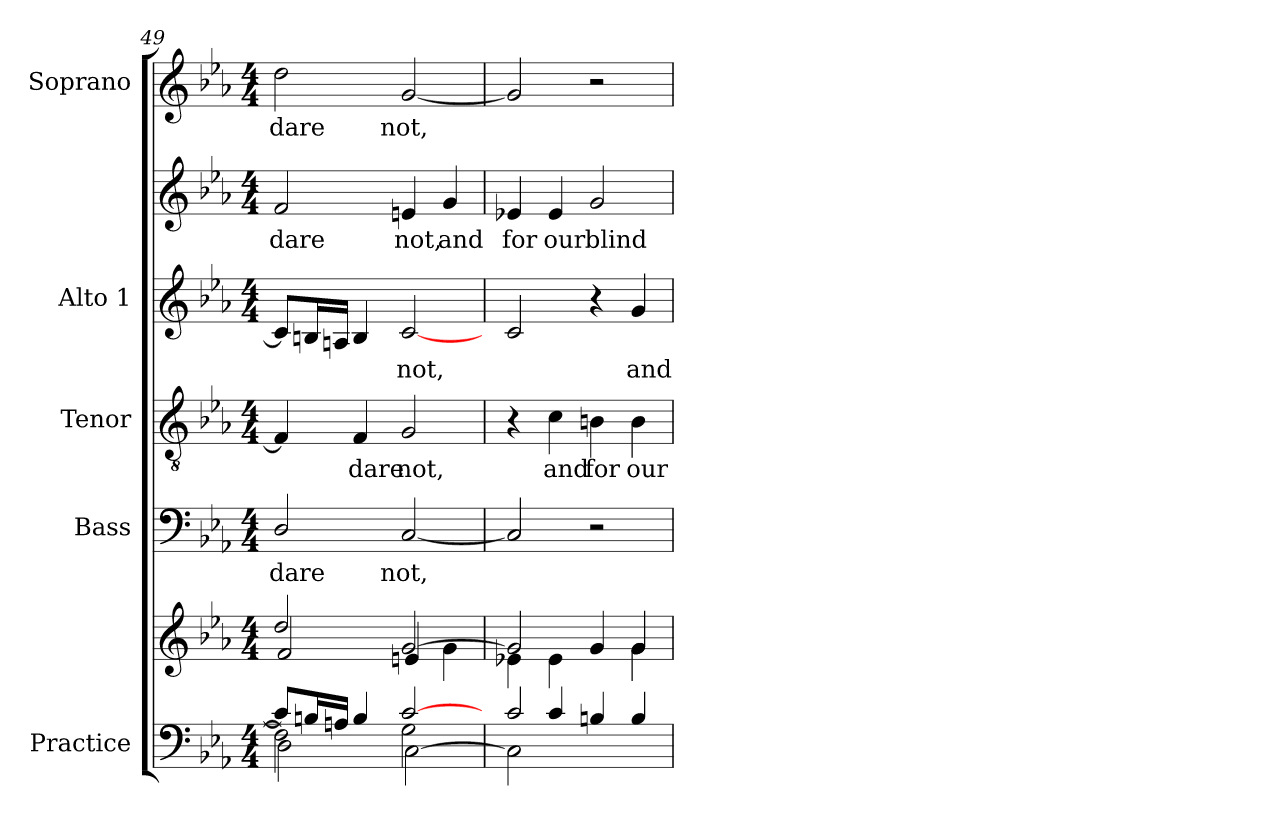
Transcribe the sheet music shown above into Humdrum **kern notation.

**kern	**kern	**kern	**text	**kern	**text	**kern	**text	**kern	**text	**kern	**text
*part5	*part5	*part4	*part4	*part3	*part3	*part2	*part2	*part2	*part2	*part1	*part1
*staff7	*staff6	*staff5	*staff5	*staff4	*staff4	*staff3	*staff3	*staff2	*staff2	*staff1	*staff1
*I"Practice	*	*I"Bass	*	*I"Tenor	*	*I"Alto 1	*	*	*	*I"Soprano	*
*	*	*I'B	*	*I'T	*	*I'A	*	*	*	*I'S	*
*clefF4	*clefG2	*clefF4	*	*clefGv2	*	*clefG2	*	*clefG2	*	*clefG2	*
*k[b-e-a-]	*k[b-e-a-]	*k[b-e-a-]	*	*k[b-e-a-]	*	*k[b-e-a-]	*	*k[b-e-a-]	*	*k[b-e-a-]	*
*E-:	*E-:	*E-:	*	*E-:	*	*E-:	*	*E-:	*	*E-:	*
*M4/4	*M4/4	*M4/4	*	*M4/4	*	*M4/4	*	*M4/4	*	*M4/4	*
=49	=49	=49	=49	=49	=49	=49	=49	=49	=49	=49	=49
*^	*^	*	*	*	*	*	*	*	*	*	*
*	*^	*	*	*	*	*	*	*	*	*	*	*	*
!	!	!	!	!	!	!LO:LY:b	!	!	!	!	!	!LO:LY:b	!	!LO:LY:b
8c/L]	2F\]	2D\	2dd/	2f/	2D/	dare	4F]	.	8cL]	.	2f	dare	2dd	dare
16Bn/L	.	.	.	.	.	.	.	.	16BnL	.	.	.	.	.
16An/JJ	.	.	.	.	.	.	.	.	16AnJJ	.	.	.	.	.
!	!	!	!	!	!	!	!	!LO:LY:b	!	!	!	!	!	!
4B/	.	.	.	.	.	.	4F	dare	4B	.	.	.	.	.
!	!	!	!	!	!	!LO:LY:b	!	!LO:LY:b	!	!LO:LY:b	!	!LO:LY:b	!	!LO:LY:b
[2c	2G\	[2C\	[2g/	4en/	[2C	not,	2G	not,	[2c	not,	4en	not,	[2g	not,
!	!	!	!	!	!	!	!	!	!	!	!	!LO:LY:b	!	!
.	.	.	.	4g\	.	.	.	.	.	.	4g	and	.	.
=50	=50	=50	=50	=50	=50	=50	=50	=50	=50	=50	=50	=50	=50	=50
*	*	*	*	*^	*	*	*	*	*	*	*	*	*	*
!	!	!	!	!	!	!	!	!	!	!	!	!	!LO:LY:b	!	!
2c	4ryy	2C\]	2g/]	4e-X\	2ryy	2C]	.	4r	.	2c	.	4e-X	for	2g]	.
!	!	!	!	!	!	!	!	!	!LO:LY:b	!	!	!	!LO:LY:b	!	!
.	4c/	.	.	4e-\	.	.	.	4c	and	.	.	4e-	our	.	.
!	!	!	!	!	!	!	!	!	!LO:LY:b	!	!	!	!LO:LY:b	!	!
2ryy	4Bn/	2ryy	2ryy	4g	4ryy	2r	.	4Bn	for	4r	.	2g	blind-	2r	.
!	!	!	!	!	!	!	!	!	!LO:LY:b	!	!LO:LY:b	!	!	!	!
.	4B/	.	.	4g	4g/	.	.	4B	our	4g	-and	.	.	.	.
*v	*v	*v	*	*	*	*	*	*	*	*	*	*	*	*	*
*	*v	*v	*v	*	*	*	*	*	*	*	*	*	*
=	=	=	=	=	=	=	=	=	=	=	=
*-	*-	*-	*-	*-	*-	*-	*-	*-	*-	*-	*-
